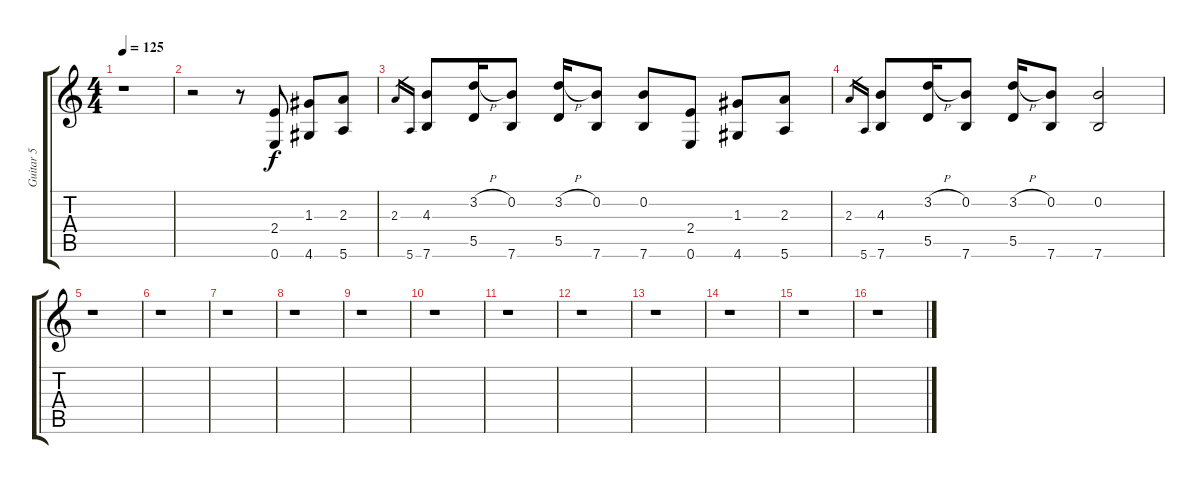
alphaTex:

\track ("Guitar 5" "Guitar 5") {instrument acousticguitarnylon}
\staff {score tabs}
\tuning (E4 B3 G3 D3 A2 E2) {hide}
\ts (4 4)
\tempo 125
\clef g2
\ks c
r.1{dy f} |
r.2 r.8 (2.4 0.6).8 (1.3 4.6).8 (2.3 5.6).8 |
2.3.16{gr} 5.6.16{gr} (4.3 7.6).8 (3.2{h} 5.5).16 (0.2 7.6).8 (3.2{h} 5.5).16 (0.2 7.6).8 (0.2 7.6).8 (2.4 0.6).8 (1.3 4.6).8 (2.3 5.6).8 |
2.3.16{gr} 5.6.16{gr} (4.3 7.6).8 (3.2{h} 5.5).16 (0.2 7.6).8 (3.2{h} 5.5).16 (0.2 7.6).8 (0.2 7.6).2 |
r.1 |
r.1 |
r.1 |
r.1 |
r.1 |
r.1 |
r.1 |
r.1 |
r.1 |
r.1 |
r.1 |
r.1
